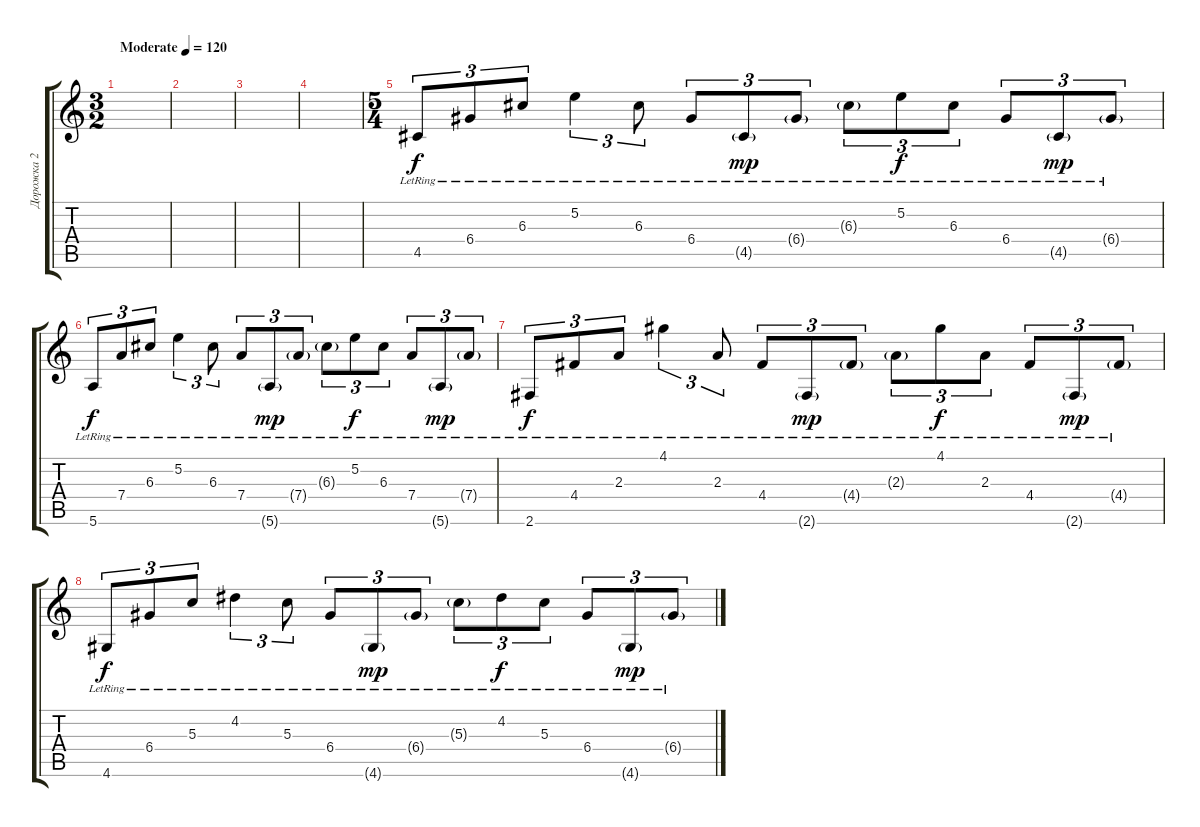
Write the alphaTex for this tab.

\track ("Дорожка 2" "Дорожка 2") {instrument acousticguitarnylon}
\staff {score tabs}
\tuning (E4 B3 G3 D3 A2 E2) {hide}
\ts (3 2)
\tempo (120 "Moderate")
\clef g2
\ks c
|
|
|
|
\ts (5 4)
4.5{lr}.8{tu (3 2)} 6.4{lr}.8{tu (3 2)} 6.3{lr}.8{tu (3 2)} 5.2{lr}.4{tu (3 2)} 6.3{lr}.8{tu (3 2)} 6.4{lr}.8{tu (3 2)} 4.5{g lr}.8{tu (3 2) dy mp} 6.4{g lr}.8{tu (3 2)} 6.3{g lr}.8{tu (3 2)} 5.2{lr}.8{tu (3 2) dy f} 6.3{lr}.8{tu (3 2)} 6.4{lr}.8{tu (3 2)} 4.5{g lr}.8{tu (3 2) dy mp} 6.4{g lr}.8{tu (3 2)} |
5.6{lr}.8{tu (3 2) dy f} 7.4{lr}.8{tu (3 2)} 6.3{lr}.8{tu (3 2)} 5.2{lr}.4{tu (3 2)} 6.3{lr}.8{tu (3 2)} 7.4{lr}.8{tu (3 2)} 5.6{g lr}.8{tu (3 2) dy mp} 7.4{g lr}.8{tu (3 2)} 6.3{g lr}.8{tu (3 2)} 5.2{lr}.8{tu (3 2) dy f} 6.3{lr}.8{tu (3 2)} 7.4{lr}.8{tu (3 2)} 5.6{g lr}.8{tu (3 2) dy mp} 7.4{g lr}.8{tu (3 2)} |
2.6{lr}.8{tu (3 2) dy f} 4.4{lr}.8{tu (3 2)} 2.3{lr}.8{tu (3 2)} 4.1{lr}.4{tu (3 2)} 2.3{lr}.8{tu (3 2)} 4.4{lr}.8{tu (3 2)} 2.6{g lr}.8{tu (3 2) dy mp} 4.4{g lr}.8{tu (3 2)} 2.3{g lr}.8{tu (3 2)} 4.1{lr}.8{tu (3 2) dy f} 2.3{lr}.8{tu (3 2)} 4.4{lr}.8{tu (3 2)} 2.6{g lr}.8{tu (3 2) dy mp} 4.4{g lr}.8{tu (3 2)} |
4.6{lr}.8{tu (3 2) dy f} 6.4{lr}.8{tu (3 2)} 5.3{lr}.8{tu (3 2)} 4.2{lr}.4{tu (3 2)} 5.3{lr}.8{tu (3 2)} 6.4{lr}.8{tu (3 2)} 4.6{g lr}.8{tu (3 2) dy mp} 6.4{g lr}.8{tu (3 2)} 5.3{g lr}.8{tu (3 2)} 4.2{lr}.8{tu (3 2) dy f} 5.3{lr}.8{tu (3 2)} 6.4{lr}.8{tu (3 2)} 4.6{g lr}.8{tu (3 2) dy mp} 6.4{g lr}.8{tu (3 2)}
